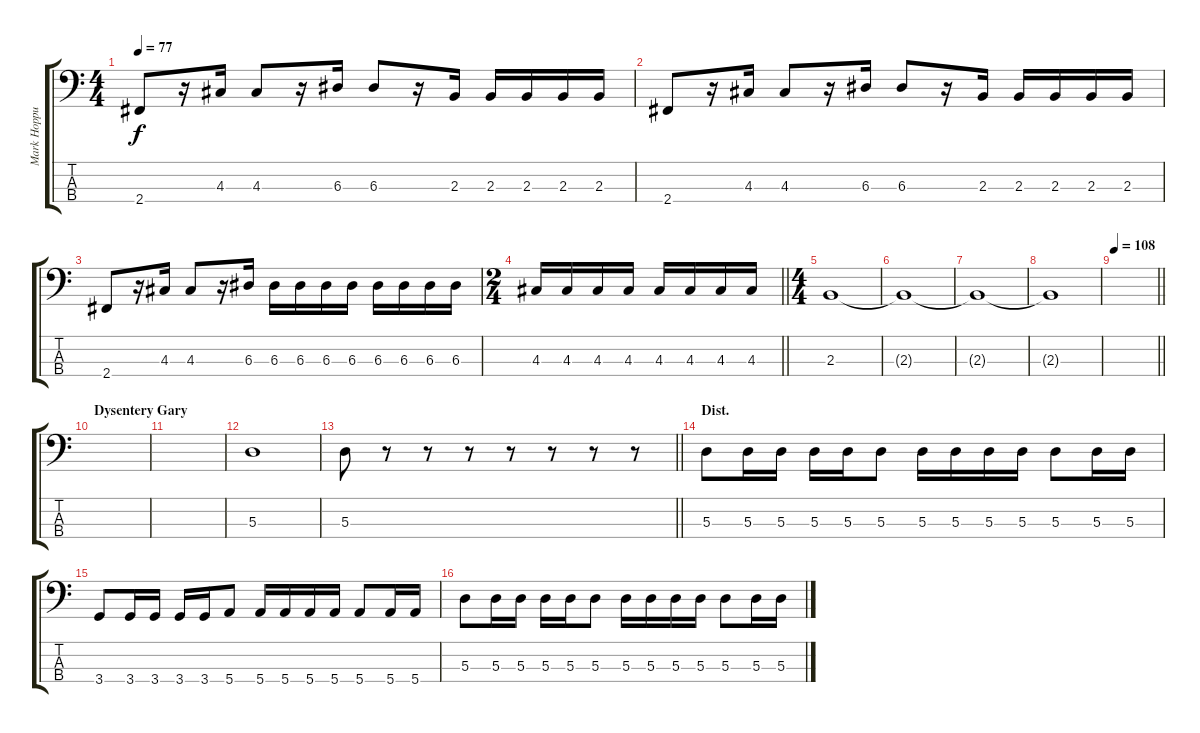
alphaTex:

\track ("Mark Hoppus" "Mark Hoppu") {instrument electricbasspick}
\staff {score tabs}
\tuning (G2 D2 A1 E1) {hide}
\ts (4 4)
\tempo 77
\clef f4
\ks c
2.4.8{dy f} r.16 4.3.16 4.3.8 r.16 6.3.16 6.3.8 r.16 2.3.16 2.3.16 2.3.16 2.3.16 2.3.16 |
2.4.8 r.16 4.3.16 4.3.8 r.16 6.3.16 6.3.8 r.16 2.3.16 2.3.16 2.3.16 2.3.16 2.3.16 |
2.4.8 r.16 4.3.16 4.3.8 r.16 6.3.16 6.3.16 6.3.16 6.3.16 6.3.16 6.3.16 6.3.16 6.3.16 6.3.16 |
\ts (2 4)
\barLineRight lightlight
4.3.16 4.3.16 4.3.16 4.3.16 4.3.16 4.3.16 4.3.16 4.3.16 |
\ts (4 4)
2.3.1 |
2.3{t}.1 |
2.3{t}.1 |
2.3{t}.1 |
\tempo 108
\barLineRight lightlight
|
\section ("" "Dysentery Gary")
|
|
5.3.1 |
\barLineRight lightlight
5.3.8 r.8 r.8 r.8 r.8 r.8 r.8 r.8 |
\section ("" "Dist.")
5.3.8 5.3.16 5.3.16 5.3.16 5.3.16 5.3.8 5.3.16 5.3.16 5.3.16 5.3.16 5.3.8 5.3.16 5.3.16 |
3.4.8 3.4.16 3.4.16 3.4.16 3.4.16 5.4.8 5.4.16 5.4.16 5.4.16 5.4.16 5.4.8 5.4.16 5.4.16 |
5.3.8 5.3.16 5.3.16 5.3.16 5.3.16 5.3.8 5.3.16 5.3.16 5.3.16 5.3.16 5.3.8 5.3.16 5.3.16
